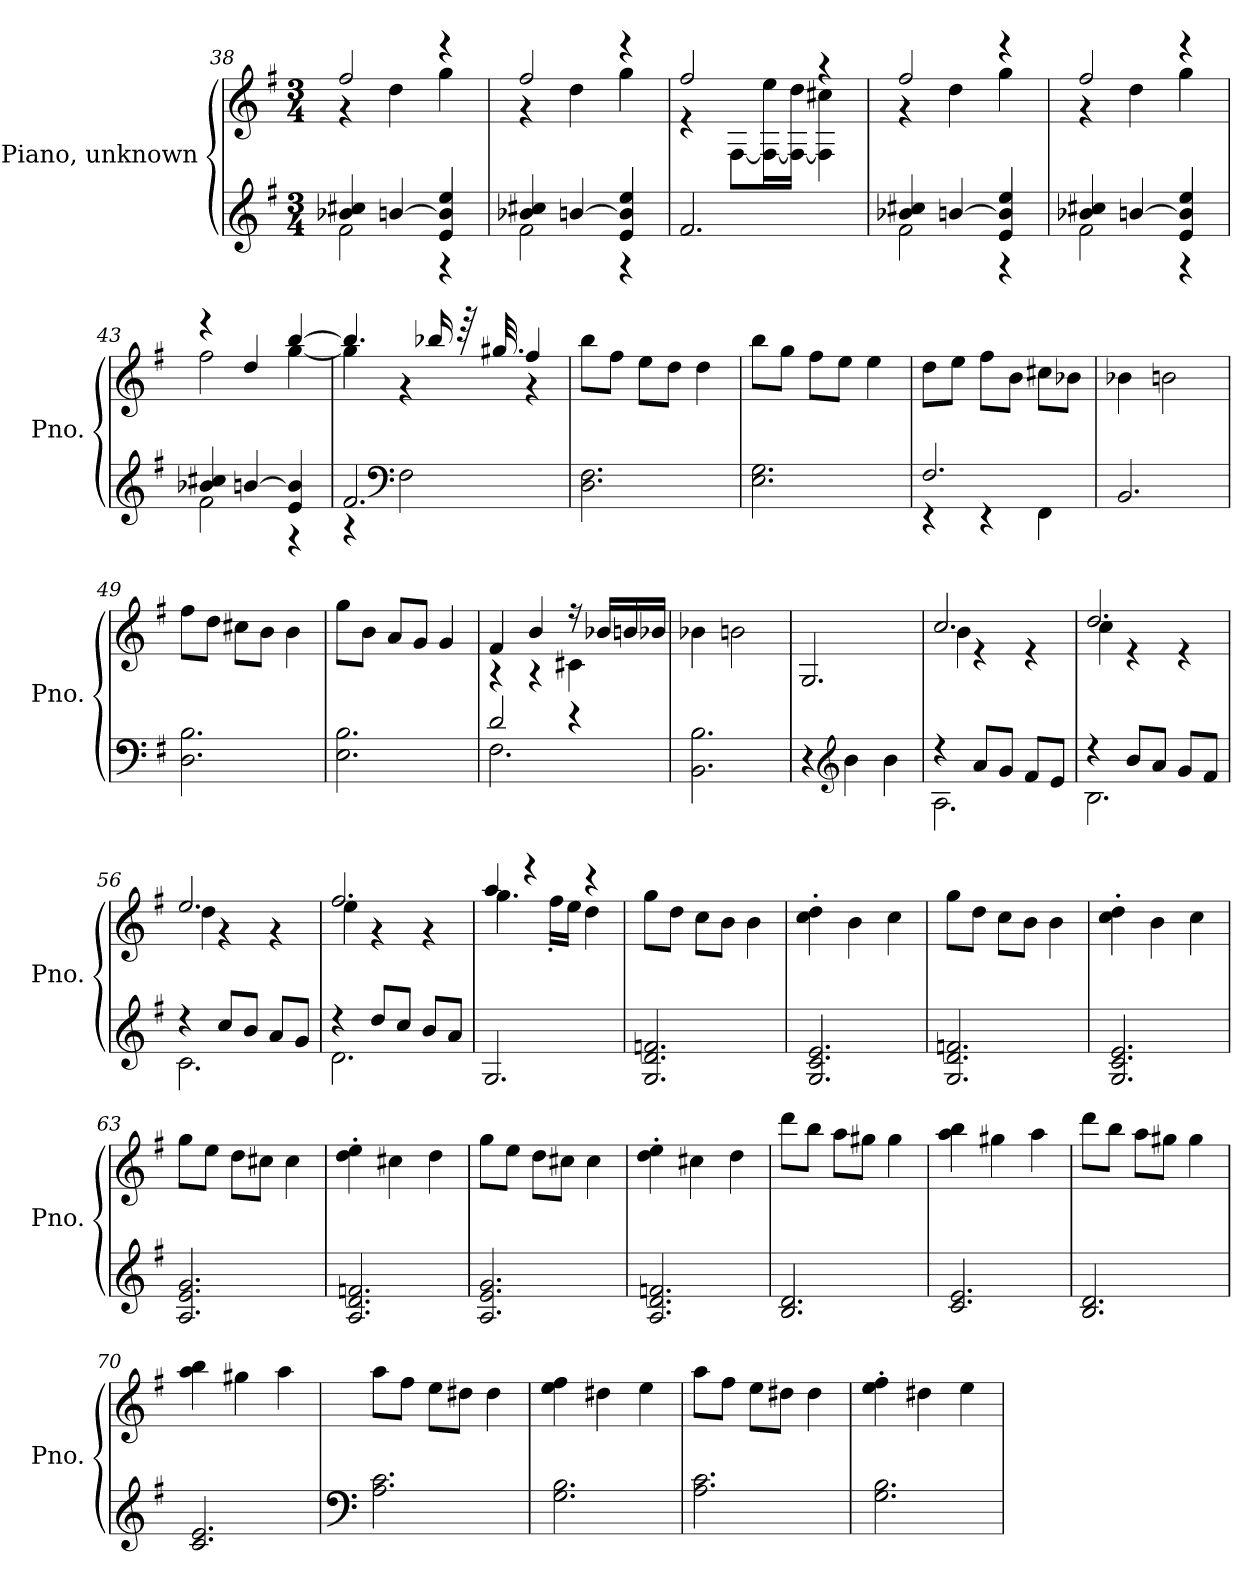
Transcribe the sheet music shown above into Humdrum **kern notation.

**kern	**kern
*part1	*part1
*staff2	*staff1
*I"Piano, unknown	*
*I'Pno.	*
*clefG2	*clefG2
*k[f#]	*k[f#]
*M3/4	*M3/4
=38	=38
*^	*^
4b-X/ 4cc#X/	2f#\	2ff#/	4r
[4bn/	.	.	4dd\
4e/ 4b/] 4ee/	4r	4r	4gg\
!!LO:PB:g=z	!!
=39	=39	=39	=39
4b-X/ 4cc#X/	2f#\	2ff#/	4r
[4bn/	.	.	4dd\
4e/ 4b/] 4ee/	4r	4r	4gg\
*v	*v	*	*
=40	=40	=40
2.f#/	2ff#/	4r
.	.	[8F#\L
.	.	16F#\_ 16ee\L
.	.	16F#\_ 16dd\JJ
.	4r	4F#\] 4cc#X\
=41	=41	=41
*^	*	*
4b-X/ 4cc#X/	2f#\	2ff#/	4r
[4bn/	.	.	4dd\
4e/ 4b/] 4ee/	4r	4r	4gg\
=42	=42	=42	=42
4b-X/ 4cc#X/	2f#\	2ff#/	4r
[4bn/	.	.	4dd\
4e/ 4b/] 4ee/	4r	4r	4gg\
=43	=43	=43	=43
4b-X/ 4cc#X/	2f#\	4r	2ff#\
[4bn/	.	4dd/	.
4e/ 4b/]	4r	[4bb/	[4gg\
!!LO:LB:g=z	!!
=44	=44	=44	=44
2.f#/	4r	4.bb/]	4gg\]
*clefF4	*	*	*
.	2F#\	.	4r
.	.	16bb-X/	.
.	.	64r	.
.	.	32.gg#X/	.
.	.	4ff#/	4r
*v	*v	*	*
*	*v	*v
=45	=45
2.D\ 2.F#\	8bb\L
.	8ff#\J
.	8ee\L
.	8dd\J
.	4dd\
=46	=46
2.E\ 2.G\	8bb\L
.	8gg\J
.	8ff#\L
.	8ee\J
.	4ee\
=47	=47
*^	*
2.F#/	4r	8dd\L
.	.	8ee\J
.	4r	8ff#\L
.	.	8b\J
.	4FF#\	8cc#X\L
.	.	8b-X\J
*v	*v	*
=48	=48
2.BB/	4b-X\
.	2bn\
=49	=49
2.D\ 2.B\	8ff#\L
.	8dd\J
.	8cc#X\L
.	8b\J
.	4b\
!!LO:LB:g=z
=50	=50
2.E\ 2.B\	8gg\L
.	8b\J
.	8a/L
.	8g/J
.	4g/
=51	=51
*^	*^
2d/	2.F#\	4f#/	4r
.	.	4b/	4r
4r	.	16r	4c#X\
.	.	16b-X/LL	.
.	.	16bn/	.
.	.	16b-X/JJ	.
*v	*v	*	*
*	*v	*v
=52	=52
2.BB\ 2.B\	4b-X\
.	2bn\
=53	=53
4r	2.G/
*clefG2	*
4b\	.
4b\	.
=54	=54
*^	*^
4r	2.A\	2.cc/	4b\
8a/L	.	.	4r
8g/J	.	.	.
8f#/L	.	.	4r
8e/J	.	.	.
=55	=55	=55	=55
4r	2.B\	2.dd/	4cc\
8b/L	.	.	4r
8a/J	.	.	.
8g/L	.	.	4r
8f#/J	.	.	.
!!LO:LB:g=z	!!
=56	=56	=56	=56
4r	2.c\	2.ee/	4dd\
8cc/L	.	.	4r
8b/J	.	.	.
8a/L	.	.	4r
8g/J	.	.	.
=57	=57	=57	=57
4r	2.d\	2.ff#/	4ee\
8dd/L	.	.	4r
8cc/J	.	.	.
8b/L	.	.	4r
8a/J	.	.	.
*v	*v	*	*
=58	=58	=58
2.G/	4aa/	4.gg\
.	4r	.
.	.	16ff#'\LL
.	.	16ee\JJ
.	4r	4dd\
*	*v	*v
=59	=59
2.G/ 2.d/ 2.fn/	8gg\L
.	8dd\J
.	8cc\L
.	8b\J
.	4b\
=60	=60
2.G/ 2.c/ 2.e/	4cc\' 4dd\'
.	4b\
.	4cc\
=61	=61
2.G/ 2.d/ 2.fn/	8gg\L
.	8dd\J
.	8cc\L
.	8b\J
.	4b\
=62	=62
2.G/ 2.c/ 2.e/	4cc\' 4dd\'
.	4b\
.	4cc\
!!LO:LB:g=z
=63	=63
2.A/ 2.e/ 2.g/	8gg\L
.	8ee\J
.	8dd\L
.	8cc#X\J
.	4cc#\
=64	=64
2.A/ 2.d/ 2.fn/	4dd\' 4ee\'
.	4cc#X\
.	4dd\
=65	=65
2.A/ 2.e/ 2.g/	8gg\L
.	8ee\J
.	8dd\L
.	8cc#X\J
.	4cc#\
=66	=66
2.A/ 2.d/ 2.fn/	4dd\' 4ee\'
.	4cc#X\
.	4dd\
=67	=67
2.B/ 2.d/	8ddd\L
.	8bb\J
.	8aa\L
.	8gg#X\J
.	4gg#\
=68	=68
2.c/ 2.e/	4aa\ 4bb\
.	4gg#X\
.	4aa\
=69	=69
2.B/ 2.d/	8ddd\L
.	8bb\J
.	8aa\L
.	8gg#X\J
.	4gg#\
!!LO:LB:g=z
=70	=70
2.c/ 2.e/	4aa\ 4bb\
.	4gg#X\
.	4aa\
=71	=71
*clefF4	*
2.A\ 2.c\	8aa\L
.	8ff#\J
.	8ee\L
.	8dd#X\J
.	4dd#\
=72	=72
2.G\ 2.B\	4ee\ 4ff#\
.	4dd#X\
.	4ee\
=73	=73
2.A\ 2.c\	8aa\L
.	8ff#\J
.	8ee\L
.	8dd#X\J
.	4dd#\
=74	=74
2.G\ 2.B\	4ee\' 4ff#\'
.	4dd#X\
.	4ee\
=	=
*-	*-
